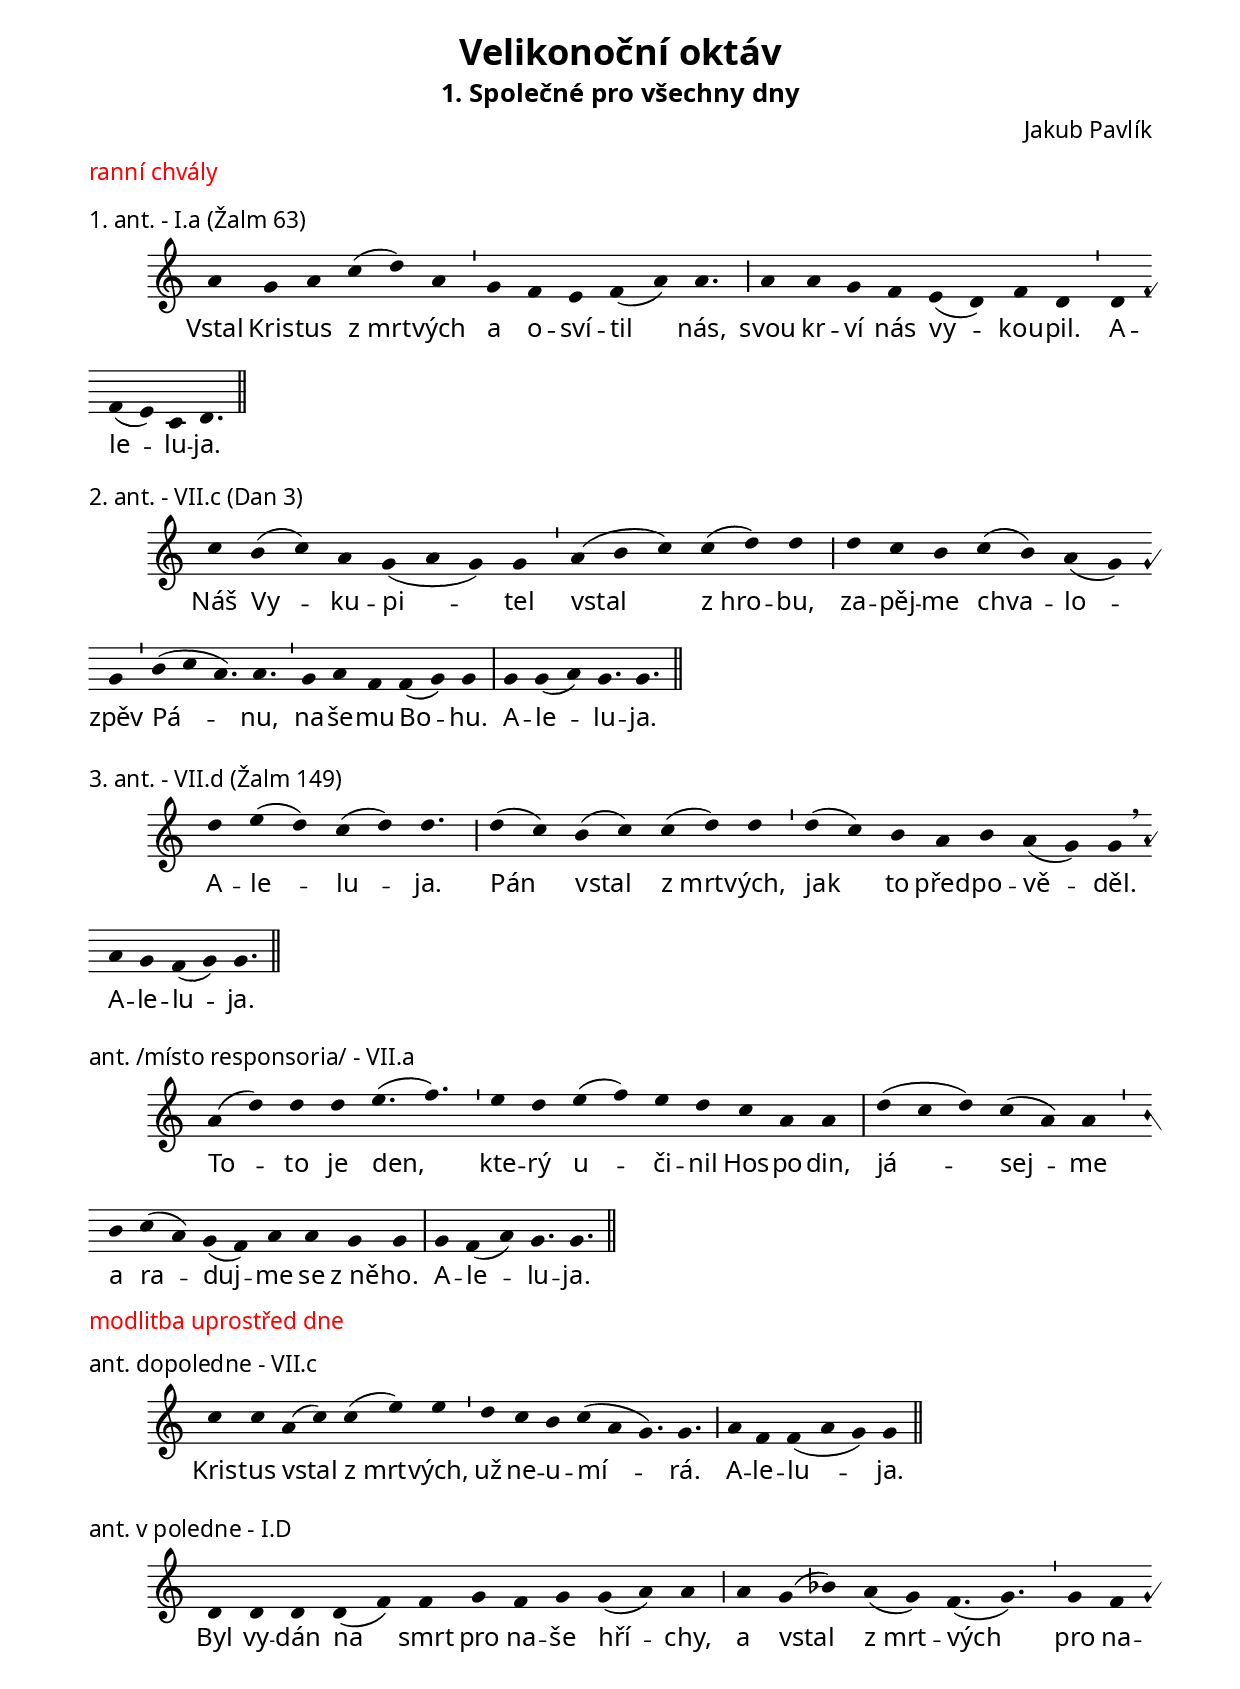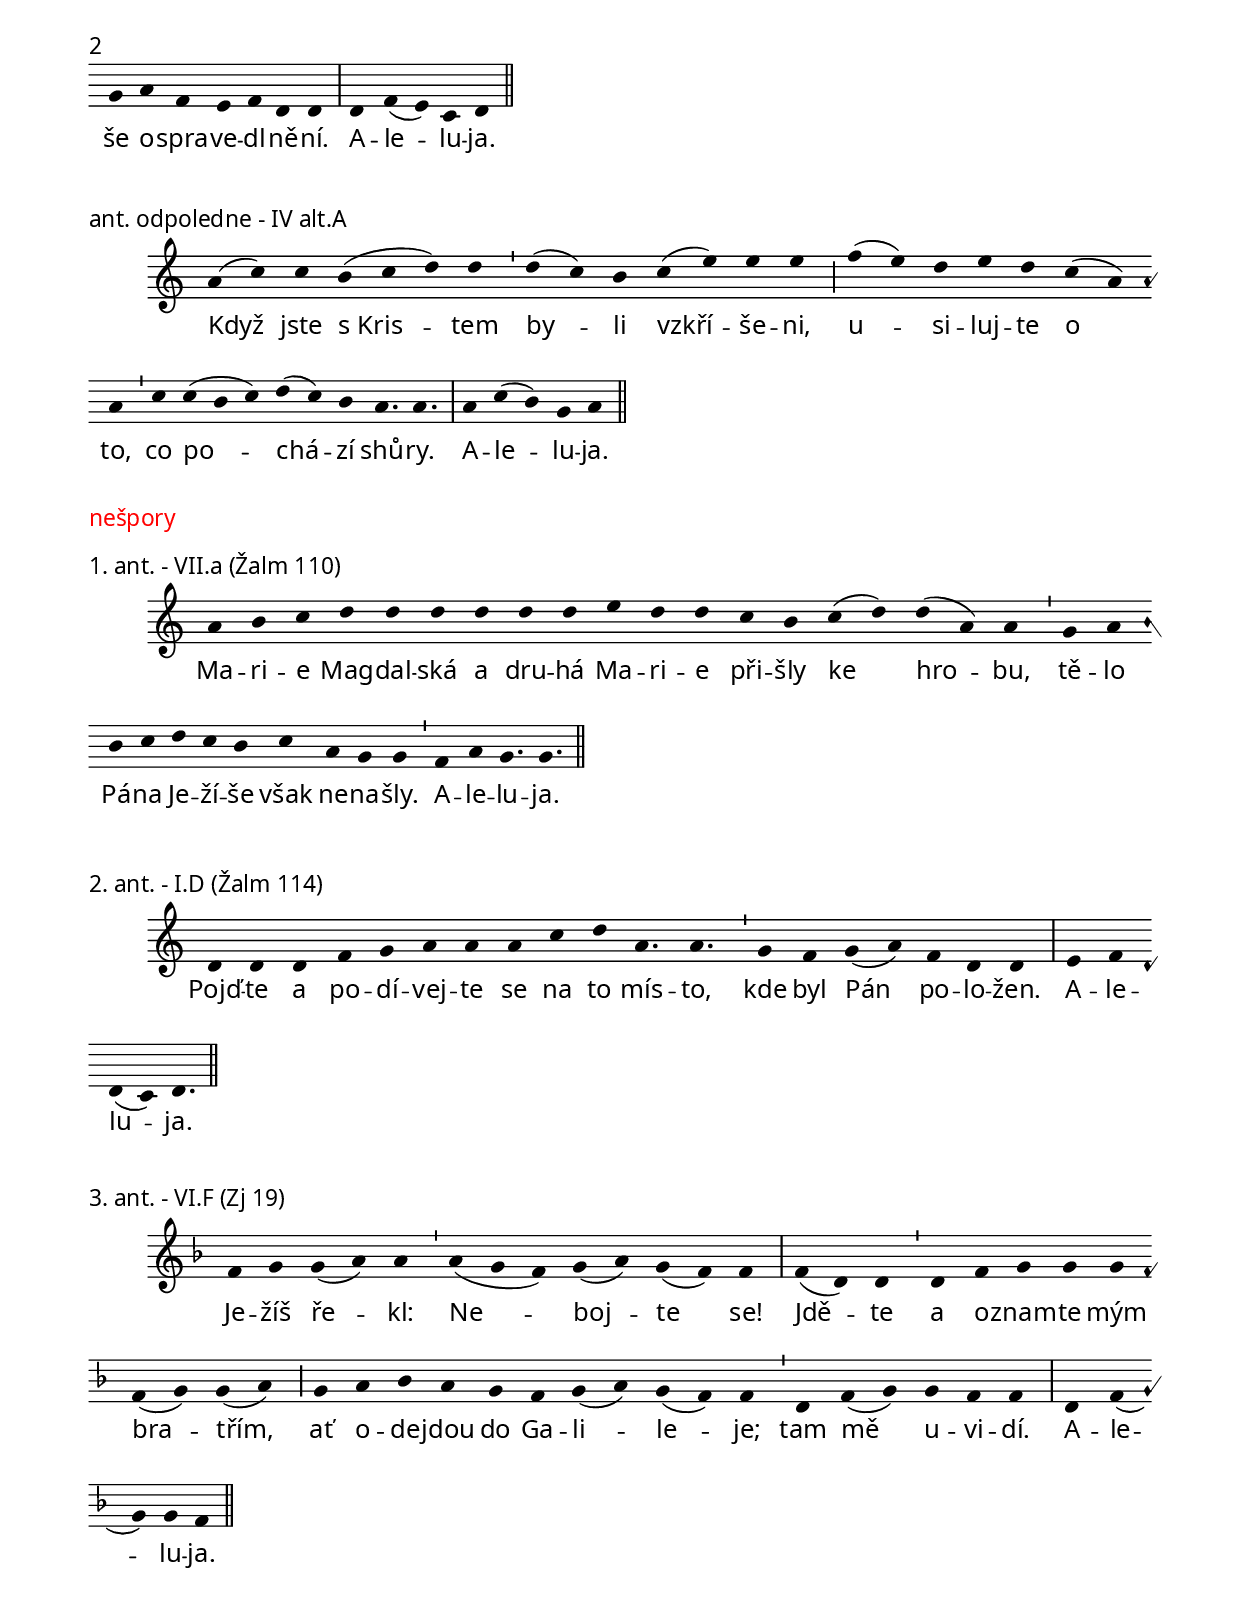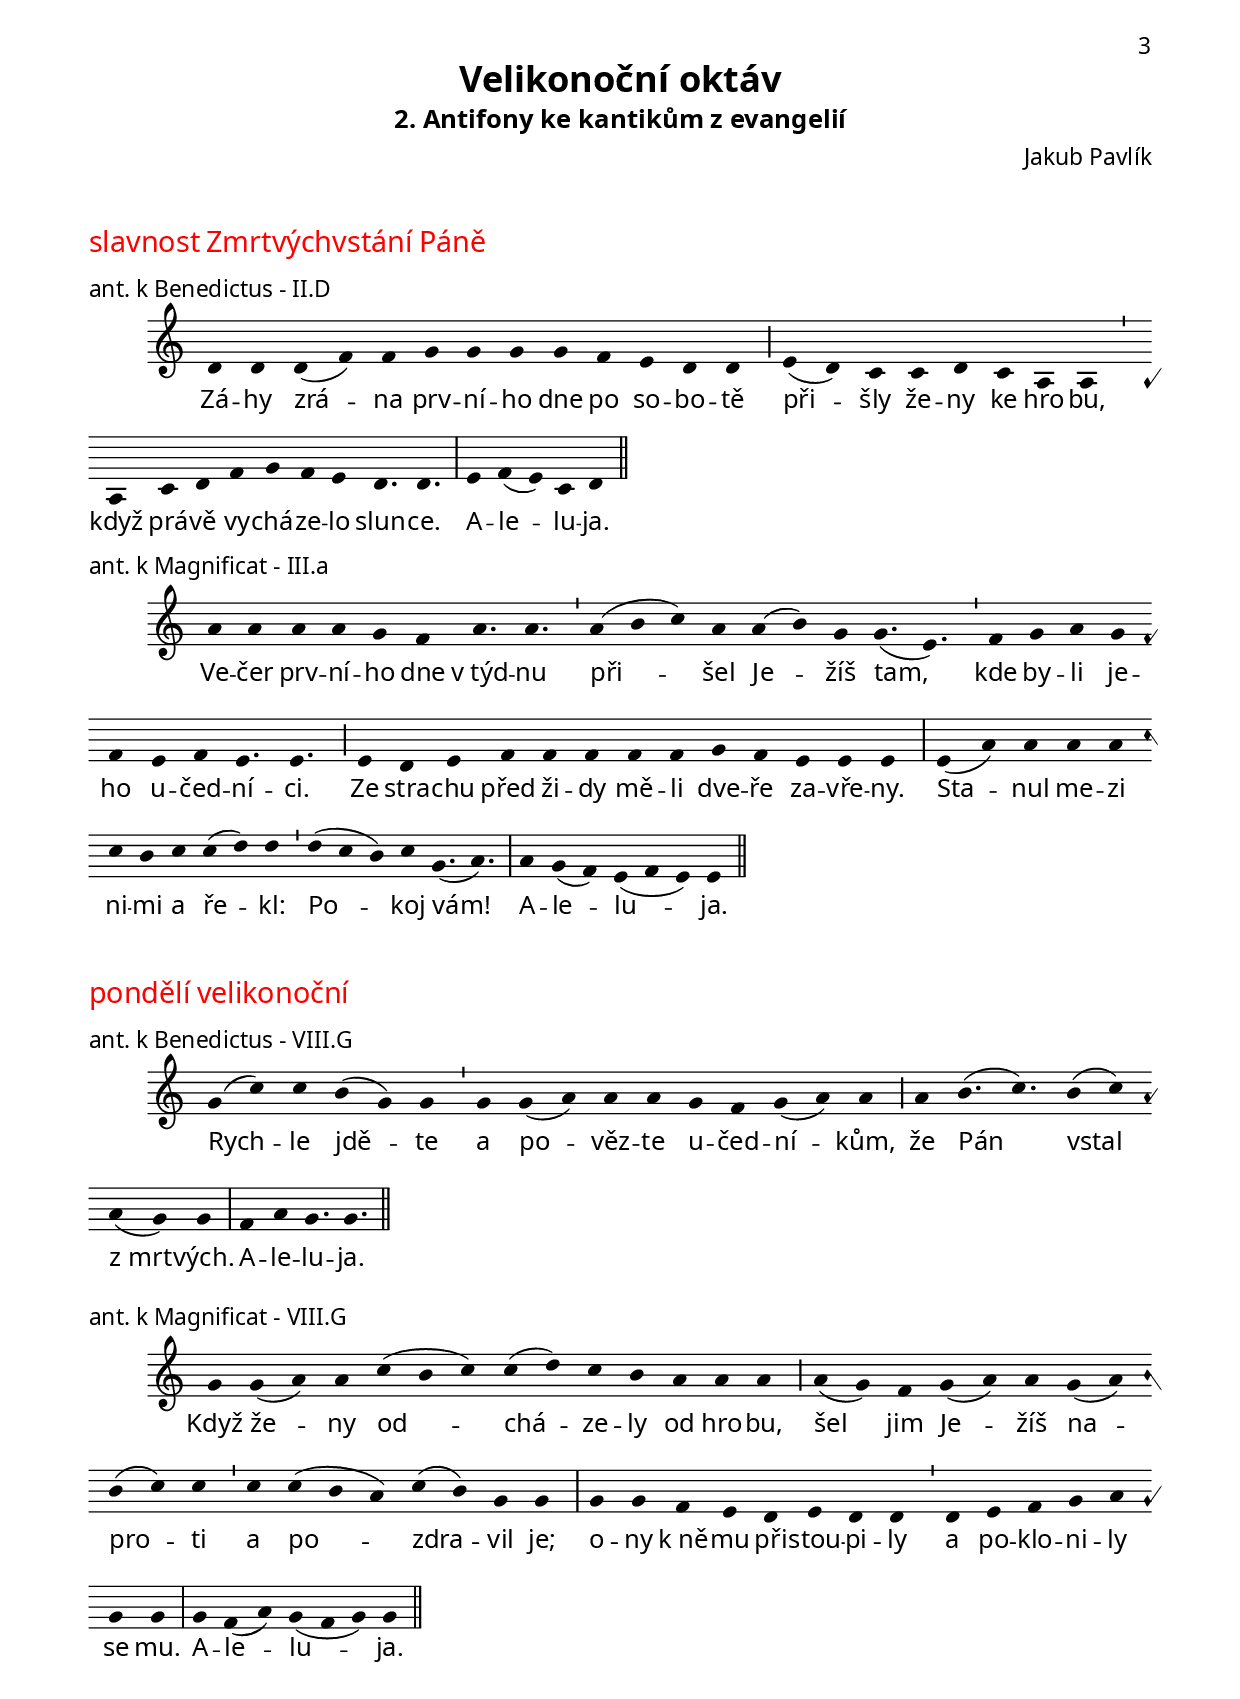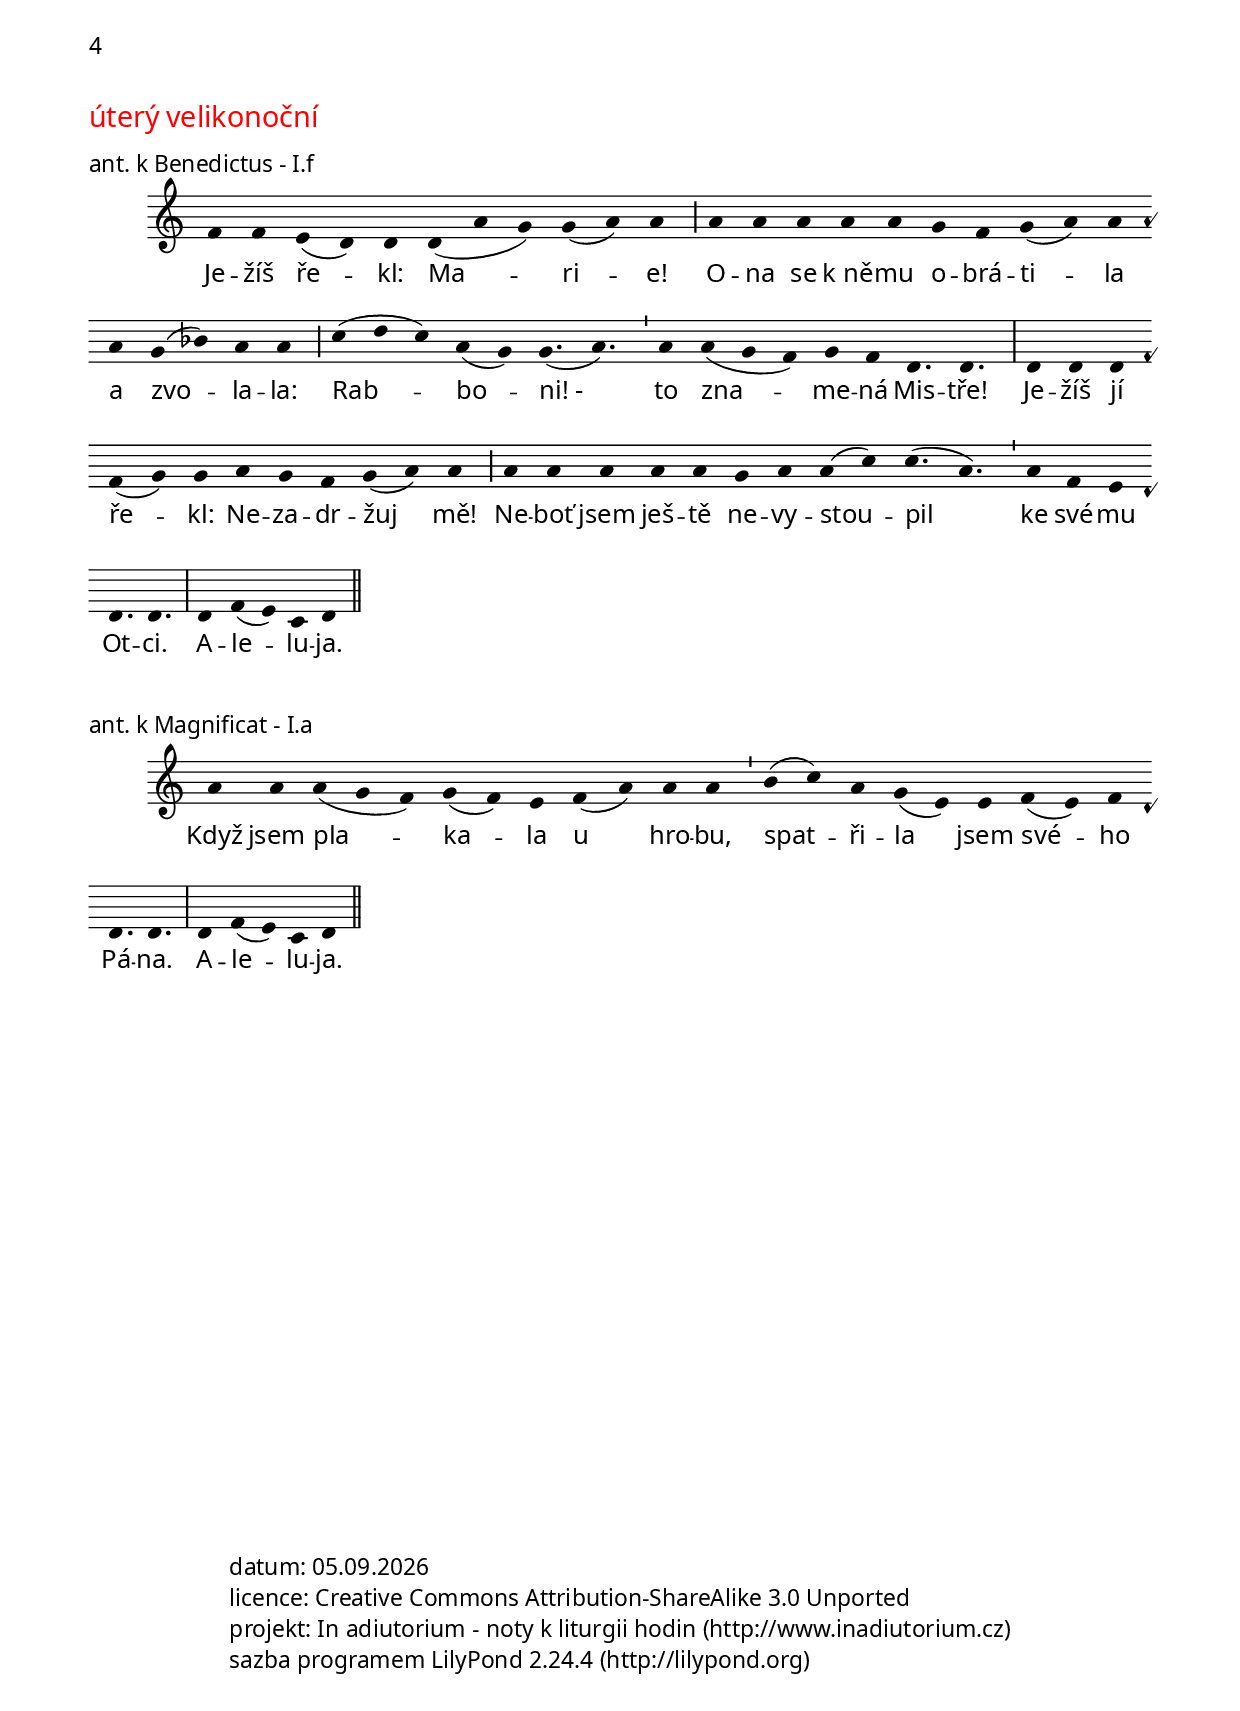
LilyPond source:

\version "2.12.3"

\header {
  title = "Velikonoční oktáv"
  composer = "Jakub Pavlík"
}

\include "spolecne.ly"

\bookpart {
  \header {
   subtitle = "1. Společné pro všechny dny" 
  }

\markup {\nadpisHodinka {"ranní chvály"}}

\score {
  \relative c'' {
    \choralniRezim
    a4 g a c( d) a \barMin g f e f( a) a4. \barMaior
    a4 a g f e( d) f d \barMin
    d4 f( e) c d4. \barFinalis
  }
  \addlyrics {
    Vstal Kris -- tus z_mrt -- vých a o -- sví -- til nás,
    svou kr -- ví nás vy -- kou -- pil.
    A -- le -- lu -- ja.
  }
  \header {
    quid = "1. ant."
    modus = "I"
    differentia = "a" 
    psalmus = "Žalm 63"
    piece = \markup {\sestavTitulek}
  }
}

\score {
  \relative c'' {
    \choralniRezim
    c4 b( c) a g( a g) g \barMin a( b c) c( d) d \barMaior
    d c b c( b) a( g) g \barMin
    b( c a4.) a \barMin g4 a f f( g) g \barMax
    g g( a) g4. g \barFinalis
  }
  \addlyrics {
    Náš Vy -- ku -- pi -- tel vstal z_hro -- bu, 
    za -- pěj -- me chva -- lo -- zpěv
    Pá -- nu, na -- še -- mu Bo -- hu.
    A -- le -- lu -- ja.
  }
  \header {
    quid = "2. ant."
    modus = "VII"
    differentia = "c" 
    psalmus = "Dan 3"
    piece = \markup {\sestavTitulek}
  }
}

\score {
  \relative c'' {
    \choralniRezim
    d4 e( d) c( d) d4. \barMaior
    d4( c) b( c) c( d) d \barMin 
    d( c) b a b a( g) g \breathe
    a4 g f( g) g4. \bar "||"
  }
  \addlyrics {
    A -- le -- lu -- ja. Pán vstal z_mrt -- vých, 
    jak to před -- po -- vě -- děl.
    A -- le -- lu -- ja.
  }
  \header {
    quid = "3. ant."
    modus = "VII"
    differentia = "d" 
    psalmus = "Žalm 149"
    piece = \markup {\sestavTitulek}
  }
}

\score {
  \relative c'' {
    \choralniRezim
    a4( d) d d e4.( f) \barMin
    e4 d e( f) e d c a a \barMax
    d( c d ) c( a) a \barMin
    b c( a) g( f) a a g g \barMax
    g f( a) g4. g \barFinalis
  }
  \addlyrics {
    To -- to je den,
    kte -- rý u -- či -- nil Hos -- po -- din,
    já -- sej -- me 
    a ra -- duj -- me se z_ně -- ho.
    A -- le -- lu -- ja.
  }
  \header {
    quid = "ant. /místo responsoria/"
    modus = "VII"
    differentia = "a" 
    psalmus = ""
    id = "paschoctant"
    fons = "Z materiálu pro kompletář."
    piece = \markup {\sestavTitulekBezZalmu}
  }
}

\markup {\nadpisHodinka {"modlitba uprostřed dne"}}

\score {
  \relative c'' {
    \choralniRezim
    c4 c a( c) c( e) e \barMin
    d c b c( a g4.) g \barMaior
    a4 f f( a g) g \barFinalis
  }
  \addlyrics {
    Kris -- tus vstal z_mrt -- vých, už ne -- u -- mí -- rá. 
    A -- le -- lu -- ja.
  }
  \header {
    quid = "ant. dopoledne"
    modus = "VII"
    differentia = "c" 
    psalmus = ""
    piece = \markup {\sestavTitulekBezZalmu}
  }
}

\score {
  \relative c' {
    \choralniRezim
    d4 d d d( f) f g f g g( a) a \barMaior
    a g( bes) a( g) f4.( g) \barMin
    g4 f g a f e f d d \barMax
    d f( e) c d \barFinalis
  }
  \addlyrics {
    Byl vy -- dán na smrt pro na -- še hří -- chy,
    a vstal z_mrt -- vých
    pro na -- še o -- spra -- ve -- dl -- ně -- ní.
    A -- le -- lu -- ja.
  }
  \header {
    quid = "ant. v poledne"
    modus = "I"
    differentia = "D" 
    psalmus = ""
    piece = \markup {\sestavTitulekBezZalmu}
  }
}

\score {
  \relative c'' {
    \choralniRezim
    a( c) c b( c d) d \barMin
    d( c) b c( e) e e \barMaior
    f( e) d e d c( a) a \barMin
    c c( b c) d( c) b a4. a \barMax
    a4 c( b) g a \barFinalis
  }
  \addlyrics {
    Když jste s_Kris -- tem 
    by -- li vzkří -- še -- ni,
    u -- si -- luj -- te o to,
    co po -- chá -- zí shů -- ry.
    A -- le -- lu -- ja.
  }
  \header {
    quid = "ant. odpoledne"
    modus = "IV alt"
    differentia = "A" 
    psalmus = ""
    piece = \markup {\sestavTitulekBezZalmu}
  }
}

\markup {\nadpisHodinka {"nešpory"}}

\score {
  \relative c'' {
    \choralniRezim
    a4 b c d d d d d d e d d c b c( d) d( a) a \barMin 
    g4 a b c d c b c a g g  \barMin
    f a g4. g \barFinalis
  }
  \addlyrics {
    Ma -- ri -- e Mag -- dal -- ská a dru -- há Ma -- ri -- e
    při -- šly ke hro -- bu, tě -- lo Pá -- na Je -- ží -- še však ne -- na -- šly.
    A -- le -- lu -- ja.
  }
  \header {
    quid = "1. ant."
    modus = "VII"
    differentia = "a" 
    psalmus = "Žalm 110"
    piece = \markup {\sestavTitulek}
  }
}

\score {
  \relative c' {
    \choralniRezim
    d4 d d f g a a a c d a4. a \barMin
    g4 f g( a) f d d \barMax
    e4 f d( c) d4. \barFinalis
  }
  \addlyrics {
    Pojď -- te a po -- dí -- vej -- te se na to mís -- to, 
    kde byl Pán po -- lo -- žen.
    A -- le -- lu -- ja.
  }
  \header {
    quid = "2. ant."
    modus = "I"
    differentia = "D" 
    psalmus = "Žalm 114"
    piece = \markup {\sestavTitulek}
  }
}

\score {
  \relative c' {
    \choralniRezim
    \key f \major
    f4 g g( a) a \barMin a( g f) g( a) g( f) f \barMax
    f( d) d \barMin d f g g g f( g) g( a) \barMaior
    g a bes a g f g( a) g( f) f \barMin
    d f( g) g f f \barMax
    d f( g) g f \bar "||"
  }
  \addlyrics {
    Je -- žíš ře -- kl: Ne -- boj -- te se! 
    Jdě -- te a o -- znam -- te mým bra -- třím,
    ať o -- de -- jdou do Ga -- li -- le -- je;
    tam mě u -- vi -- dí.
    A -- le -- lu -- ja.
  }
  \header {
    quid = "3. ant."
    modus = "VI"
    differentia = "F" 
    psalmus = "Zj 19"
    piece = \markup {\sestavTitulek}
  }
}
}

\bookpart {
  \header {
    subtitle = "2. Antifony ke kantikům z evangelií" 
  }
 
  \markup\nadpisDen {slavnost Zmrtvýchvstání Páně}
 
  \score {
    \relative c' {
      \choralniRezim
      d4 d d( f) f g g g g f e d d \barMaior
      e( d) c c d c a a \barMin
      a c d f g f e d4. d \barMax
      e4 f( e) c d \barFinalis
    }
    \addlyrics {
      Zá -- hy zrá -- na prv -- ní -- ho dne po so -- bo -- tě
      při -- šly že -- ny ke hro -- bu,
      když prá -- vě vy -- chá -- ze -- lo slun -- ce.
      A -- le -- lu -- ja.
    }
    \header {
      quid = "ant. k Benedictus"
      modus = "II"
      differentia = "D" 
      psalmus = ""
      id = ""
      piece = \markup {\sestavTitulekBezZalmu}
    }
  }
  
  \score {
    \relative c'' {
      \choralniRezim
      a4 a a a g f a4. a \barMin
      a4( b c) a a( b) g g4.( e) \barMin
      f4 g a g f e f e4. e \barMaior
      e4 d e f f f f f g f e e e \barMax
      
      e( a) a a a c b c c( d) d \barMin
      d( c b) c g4.( a) \barMax
      
      a4 g( f) e( f e) e \barFinalis
    }
    \addlyrics {
      Ve -- čer prv -- ní -- ho dne v_týd -- nu
      při -- šel Je -- žíš tam,
      kde by -- li je -- ho u -- čed -- ní -- ci.
      Ze stra -- chu před ži -- dy mě -- li dve -- ře za -- vře -- ny.
      
      Sta -- nul me -- zi ni -- mi a ře -- kl:
      Po -- koj vám!
      
      A -- le -- lu -- ja.
    }
    \header {
      quid = "ant. k Magnificat"
      modus = "III"
      differentia = "a" 
      psalmus = ""
      id = ""
      piece = \markup {\sestavTitulekBezZalmu}
    }
  }
  
  \markup\nadpisDen {pondělí velikonoční}
  
  \score {
    \relative c'' {
      \choralniRezim
      g4( c) c b( g) g \barMin
      g g( a) a a g f g( a) a \barMaior
      a b4.( c) b4( c) a( g) g \barMax
      f a g4. g \barFinalis
    }
    \addlyrics {
      Rych -- le jdě -- te
      a po -- věz -- te u -- čed -- ní -- kům,
      že Pán vstal z_mrt -- vých.
      A -- le -- lu -- ja.
    }
    \header {
      quid = "ant. k Benedictus"
      modus = "VIII"
      differentia = "G" 
      psalmus = ""
      id = ""
      piece = \markup {\sestavTitulekBezZalmu}
    }
  }
  
  \score {
    \relative c'' {
      \choralniRezim
      g4 g( a) a c( b c) c( d) c b a a a \barMaior
      a( g) f g( a) a g( a) b( c) c \barMin
      c c( b a) c( b) g g \barMax
      
      g g f e d e d d \barMin
      d e f g a g g \barMax
      
      g f( a) g( f g) g \barFinalis
    }
    \addlyrics {
      Když že -- ny od -- chá -- ze -- ly od hro -- bu,
      šel jim Je -- žíš na -- pro -- ti a po -- zdra -- vil je;
      
      o -- ny k_ně -- mu při -- stou -- pi -- ly
      a po -- klo -- ni -- ly se mu.
      
      A -- le -- lu -- ja.
    }
    \header {
      quid = "ant. k Magnificat"
      modus = "VIII"
      differentia = "G" 
      psalmus = ""
      id = ""
      piece = \markup {\sestavTitulekBezZalmu}
    }
  }
  
  \markup\nadpisDen {úterý velikonoční}
  
  \score {
    \relative c' {
      \choralniRezim
      f4 f e( d) d d( a' g) g( a) a \barMaior
      a a a a a g f g( a) a
      a g( bes) a a \barMaior
      c( d c) a( g) g4.( a) \barMin
      a4 a( g f) g f d4. d \barMax
      
      d4 d d f( g) g
      a g f g( a) a \barMaior
      a a a a a g a a( c) c4.( a) \barMin
      a4 f e d4. d \barMax
      
      d4 f( e) c d \barFinalis
    }
    \addlyrics {
      Je -- žíš ře -- kl: Ma -- ri -- e!
      O -- na se k_ně -- mu o -- brá -- ti -- la 
      a zvo -- la -- la: 
      Rab -- bo -- ni!_- 
      to zna -- me -- ná Mis -- tře!
      
      Je -- žíš jí ře -- kl:
      Ne -- za -- dr -- žuj mě!
      Ne -- boť jsem ješ -- tě ne -- vy -- stou -- pil
      ke své -- mu Ot -- ci.
      
      A -- le -- lu -- ja.
    }
    \header {
      quid = "ant. k Benedictus"
      modus = "I"
      differentia = "f" 
      psalmus = ""
      id = ""
      piece = \markup {\sestavTitulekBezZalmu}
    }
  }
  
  \score {
    \relative c'' {
      \choralniRezim
      a4 a a( g f) g( f) e f( a) a a \barMin
      b( c) a g( e) e f( e) f d4. d \barMax
      d4 f( e) c d \barFinalis
    }
    \addlyrics {
      Když jsem pla -- ka -- la u hro -- bu,
      spat -- ři -- la jsem své -- ho Pá -- na.
      A -- le -- lu -- ja.
    }
    \header {
      quid = "ant. k Magnificat"
      modus = "I"
      differentia = "a" 
      psalmus = ""
      id = ""
      piece = \markup {\sestavTitulekBezZalmu}
    }
  }
}